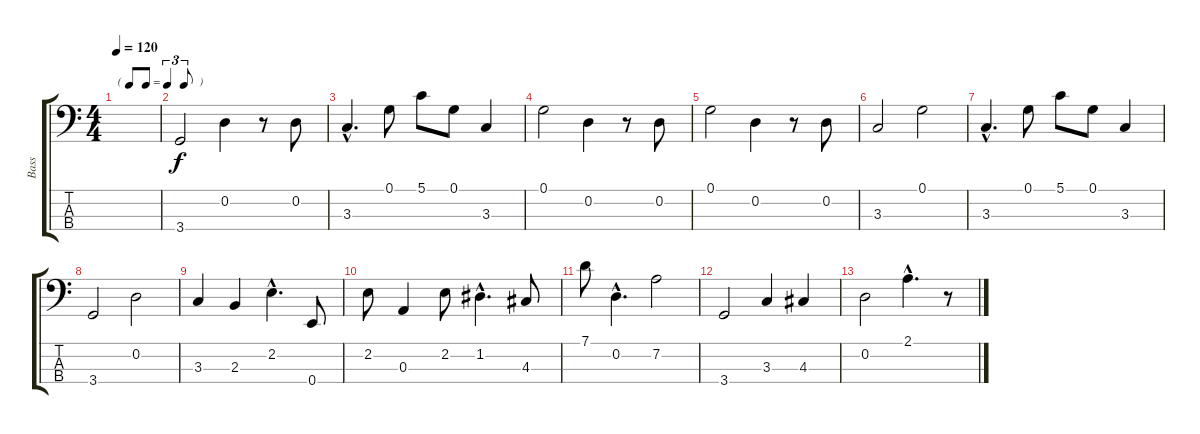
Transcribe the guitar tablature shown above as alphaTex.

\track ("Bass" "Bass") {instrument fretlessbass}
\staff {score tabs}
\tuning (G2 D2 A1 E1) {hide}
\ts (4 4)
\tf triplet8th
\tempo 120
\clef f4
\ks c
|
3.4.2 0.2.4 r.8 0.2.8 |
3.3{hac}.4{d} 0.1.8 5.1.8 0.1.8 3.3.4 |
0.1.2 0.2.4 r.8 0.2.8 |
0.1.2 0.2.4 r.8 0.2.8 |
3.3.2 0.1.2 |
3.3{hac}.4{d} 0.1.8 5.1.8 0.1.8 3.3.4 |
3.4.2 0.2.2 |
3.3.4 2.3.4 2.2{hac}.4{d} 0.4.8 |
2.2.8 0.3.4 2.2.8 1.2{hac}.4{d} 4.3.8 |
7.1.8 0.2{hac}.4{d} 7.2.2 |
3.4.2 3.3.4 4.3.4 |
0.2.2 2.1{hac}.4{d} r.8
